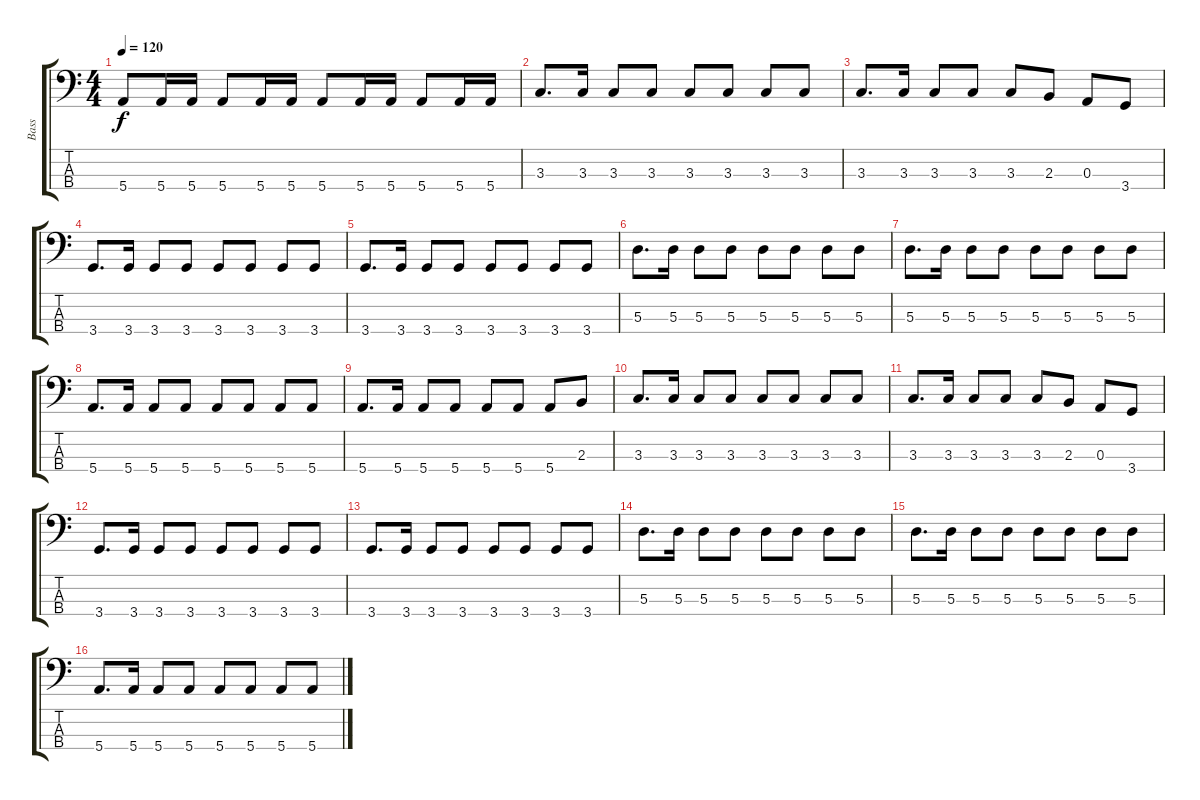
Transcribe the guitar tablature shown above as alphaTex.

\track ("Bass" "Bass") {instrument electricbassfinger}
\staff {score tabs}
\tuning (G2 D2 A1 E1) {hide}
\ts (4 4)
\tempo 120
\clef f4
\ks c
5.4.8{dy f} 5.4.16 5.4.16 5.4.8 5.4.16 5.4.16 5.4.8 5.4.16 5.4.16 5.4.8 5.4.16 5.4.16 |
3.3.8{d} 3.3.16 3.3.8 3.3.8 3.3.8 3.3.8 3.3.8 3.3.8 |
3.3.8{d} 3.3.16 3.3.8 3.3.8 3.3.8 2.3.8 0.3.8 3.4.8 |
3.4.8{d} 3.4.16 3.4.8 3.4.8 3.4.8 3.4.8 3.4.8 3.4.8 |
3.4.8{d} 3.4.16 3.4.8 3.4.8 3.4.8 3.4.8 3.4.8 3.4.8 |
5.3.8{d} 5.3.16 5.3.8 5.3.8 5.3.8 5.3.8 5.3.8 5.3.8 |
5.3.8{d} 5.3.16 5.3.8 5.3.8 5.3.8 5.3.8 5.3.8 5.3.8 |
5.4.8{d} 5.4.16 5.4.8 5.4.8 5.4.8 5.4.8 5.4.8 5.4.8 |
5.4.8{d} 5.4.16 5.4.8 5.4.8 5.4.8 5.4.8 5.4.8 2.3.8 |
3.3.8{d} 3.3.16 3.3.8 3.3.8 3.3.8 3.3.8 3.3.8 3.3.8 |
3.3.8{d} 3.3.16 3.3.8 3.3.8 3.3.8 2.3.8 0.3.8 3.4.8 |
3.4.8{d} 3.4.16 3.4.8 3.4.8 3.4.8 3.4.8 3.4.8 3.4.8 |
3.4.8{d} 3.4.16 3.4.8 3.4.8 3.4.8 3.4.8 3.4.8 3.4.8 |
5.3.8{d} 5.3.16 5.3.8 5.3.8 5.3.8 5.3.8 5.3.8 5.3.8 |
5.3.8{d} 5.3.16 5.3.8 5.3.8 5.3.8 5.3.8 5.3.8 5.3.8 |
5.4.8{d} 5.4.16 5.4.8 5.4.8 5.4.8 5.4.8 5.4.8 5.4.8
